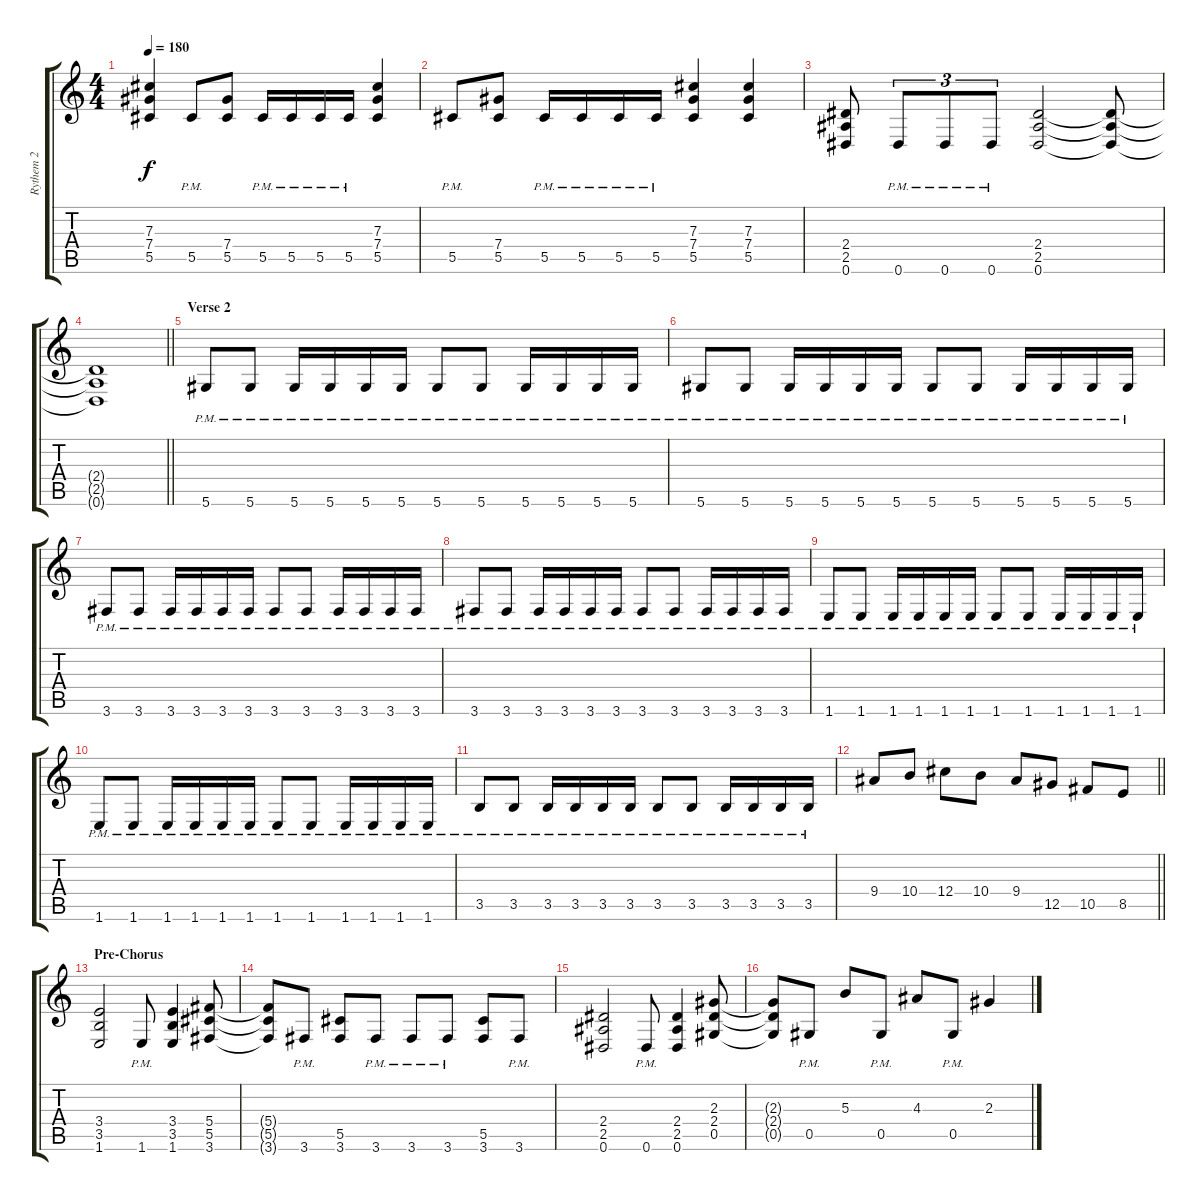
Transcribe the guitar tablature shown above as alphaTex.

\track ("Rythem 2" "Rythem 2") {instrument distortionguitar}
\staff {score tabs}
\tuning (Eb4 Bb3 Gb3 Db3 Ab2 Eb2) {hide}
\ts (4 4)
\tempo 180
\clef g2
\ks c
(7.3 7.4 5.5).4{dy f} 5.5{pm}.8 (7.4 5.5).8 5.5{pm}.16 5.5{pm}.16 5.5{pm}.16 5.5{pm}.16 (7.3 7.4 5.5).4 |
5.5{pm}.8 (7.4 5.5).8 5.5{pm}.16 5.5{pm}.16 5.5{pm}.16 5.5{pm}.16 (7.3 7.4 5.5).4 (7.3 7.4 5.5).4 |
(2.4 2.5 0.6).8 0.6{pm}.8{tu (3 2)} 0.6{pm}.8{tu (3 2)} 0.6{pm}.8{tu (3 2)} (2.4 2.5 0.6).2 (2.4{t} 2.5{t} 0.6{t}).8 |
\barLineRight lightlight
(2.4{t} 2.5{t} 0.6{t}).1 |
\section ("" "Verse 2")
5.6{pm}.8 5.6{pm}.8 5.6{pm}.16 5.6{pm}.16 5.6{pm}.16 5.6{pm}.16 5.6{pm}.8 5.6{pm}.8 5.6{pm}.16 5.6{pm}.16 5.6{pm}.16 5.6{pm}.16 |
5.6{pm}.8 5.6{pm}.8 5.6{pm}.16 5.6{pm}.16 5.6{pm}.16 5.6{pm}.16 5.6{pm}.8 5.6{pm}.8 5.6{pm}.16 5.6{pm}.16 5.6{pm}.16 5.6{pm}.16 |
3.6{pm}.8 3.6{pm}.8 3.6{pm}.16 3.6{pm}.16 3.6{pm}.16 3.6{pm}.16 3.6{pm}.8 3.6{pm}.8 3.6{pm}.16 3.6{pm}.16 3.6{pm}.16 3.6{pm}.16 |
3.6{pm}.8 3.6{pm}.8 3.6{pm}.16 3.6{pm}.16 3.6{pm}.16 3.6{pm}.16 3.6{pm}.8 3.6{pm}.8 3.6{pm}.16 3.6{pm}.16 3.6{pm}.16 3.6{pm}.16 |
1.6{pm}.8 1.6{pm}.8 1.6{pm}.16 1.6{pm}.16 1.6{pm}.16 1.6{pm}.16 1.6{pm}.8 1.6{pm}.8 1.6{pm}.16 1.6{pm}.16 1.6{pm}.16 1.6{pm}.16 |
1.6{pm}.8 1.6{pm}.8 1.6{pm}.16 1.6{pm}.16 1.6{pm}.16 1.6{pm}.16 1.6{pm}.8 1.6{pm}.8 1.6{pm}.16 1.6{pm}.16 1.6{pm}.16 1.6{pm}.16 |
3.5{pm}.8 3.5{pm}.8 3.5{pm}.16 3.5{pm}.16 3.5{pm}.16 3.5{pm}.16 3.5{pm}.8 3.5{pm}.8 3.5{pm}.16 3.5{pm}.16 3.5{pm}.16 3.5{pm}.16 |
\barLineRight lightlight
9.4.8 10.4.8 12.4.8 10.4.8 9.4.8 12.5.8 10.5.8 8.5.8 |
\section ("" "Pre-Chorus")
(3.4 3.5 1.6).2 1.6{pm}.8 (3.4 3.5 1.6).4 (5.4 5.5 3.6).8 |
(5.4{t} 5.5{t} 3.6{t}).8 3.6{pm}.8 (5.5 3.6).8 3.6{pm}.8 3.6{pm}.8 3.6{pm}.8 (5.5 3.6).8 3.6{pm}.8 |
(2.4 2.5 0.6).2 0.6{pm}.8 (2.4 2.5 0.6).4 (2.3 2.4 0.5).8 |
(2.3{t} 2.4{t} 0.5{t}).8 0.5{pm}.8 5.3.8 0.5{pm}.8 4.3.8 0.5{pm}.8 2.3.4
